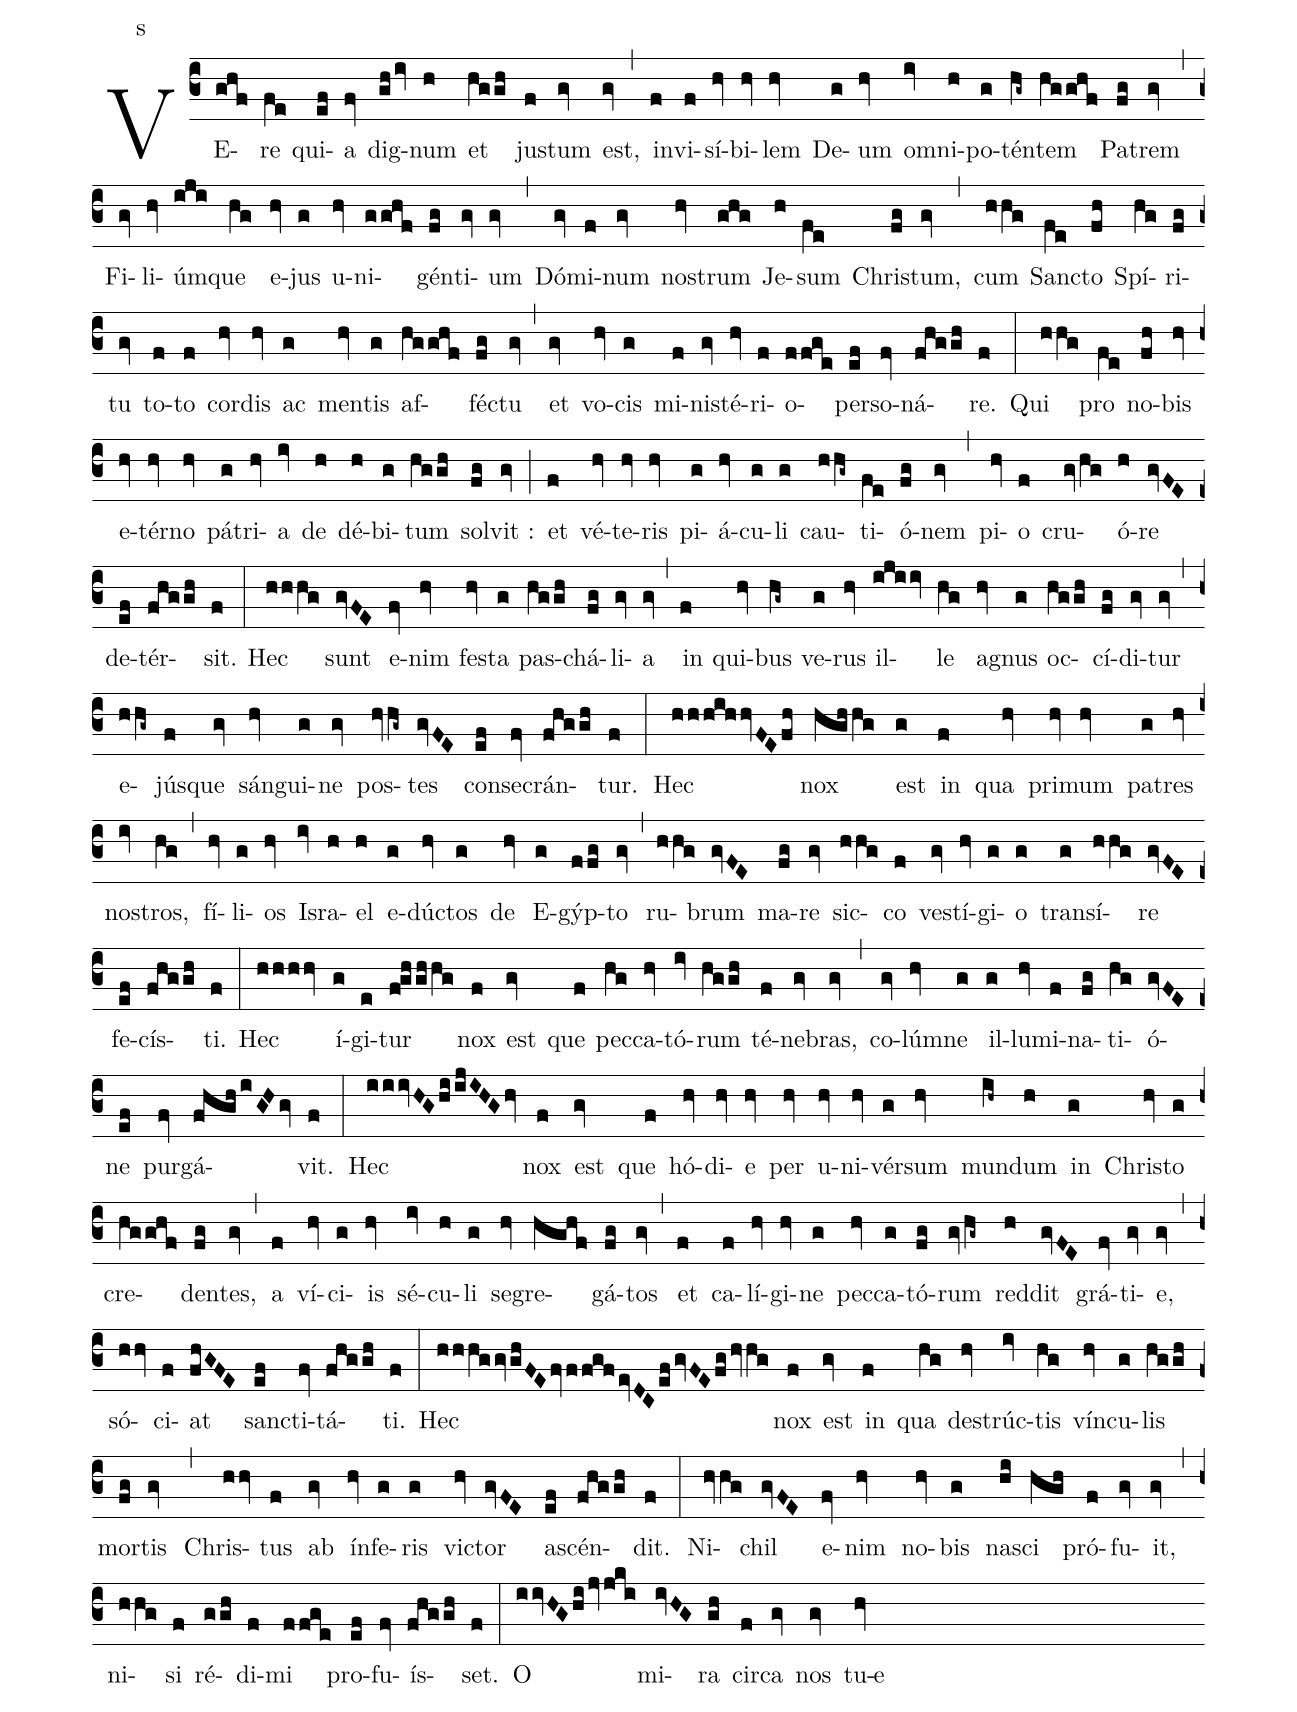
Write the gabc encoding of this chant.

annotation: s;
%%
(c3)
VE(ghf)re(fe) qui(ef)a(fv) dig(ghiv)num(h) et(hggh) jus(f)tum(gv) est,(gv) (,)
in(f)vi(f)sí(hv)bi(hv)lem(hv) De(g)um(hv) om(iv)ni(h)po(g)tén(hg~)tem(hgghf) Pa(fg)trem(gv) (,)
Fi(gv)li(hv)úm(iji)que(hg) e(hv)jus(g) u(hv)ni(gghf)gén(fg)ti(gv)um(gv) (,)
Dó(gv)mi(f)num(gv) nos(hv)trum(ghg) Je(h)sum(fe) Chris(fg)tum,(gv) (,)
cum(hhg) Sanc(fe)to(fh) Spí(hg)ri(fg)tu(gv) to(f)to(f) cor(hv)dis(hv) ac(g) men(hv)tis(g) af(hgghf)féc(fg)tu(gv) (,)
et(gv) vo(hv)cis(g) mi(f)nis(gv)té(hv)ri(f)o(ffge)per(ef)so(fv)ná(fhggh)re.(f) (:)
Qui(hhg) pro(fe) no(fh)bis(hv) e(hv)tér(hv)no(hv) pá(g)tri(hv)a(iv) de(h) dé(h)bi(g)tum(hggh) sol(fg)vit :(gv) (;)
et(f) vé(hv)te(hv)ris(hv) pi(g)á(hv)cu(g)li(g) cau(hhg~)ti(fe)ó(fg)nem(gv) (,)
pi(hv)o(f) cru(gvhg)ó(h)re(gvFE) de(ef)tér(fhggh)sit.(f) (:)
Hec(hhhg) sunt(gvFE) e(fv)nim(hv) fes(hv)ta(g) pas(hggh)chá(fg)li(gv)a(gv) (,)
in(f) qui(hv)bus(hg~) ve(g)rus(hv) il(ijiiv)le(hg) ag(hv)nus(g) oc(hggh)cí(fg)di(gv)tur(gv) (,)
e(hhg~)jús(f)que(gv) sán(hv)gui(g)ne(gv) pos(hvhg~)tes(gvFE) con(ef)se(fv)crán(fhggh)tur.(f) (:)
Hec(hhhihhvFEfh) nox(hghhg) est(g) in(f) qua(hv) pri(hv)mum(hv) pa(g)tres(hv) nos(iv)tros,(hg) (,)
fí(hv)li(g)os(hv) Is(iv)ra(h)el(h) e(g)dúc(hv)tos(g) de(hv) E(g)gýp(ffg)to(gv) (,)
ru(hhg)brum(gvFE) ma(fg)re(gv) sic(hhg)co(f) ves(gv)tí(hv)gi(g)o(g) trans(g)í(hhg)re(gvFE) fe(ef)cís(fhggh)ti.(f) (:)
Hec(hhhhv) í(g)gi(e)tur(fghghhg) nox(f) est(gv) que(f) pec(hg)ca(hv)tó(iv)rum(hggh) té(f)ne(gv)bras,(gv) (,)
co(gv)lúm(hv)ne(g) il(g)lu(hv)mi(f)na(fg)ti(hg)ó(gvFE)ne(ef) pur(fv)gá(fhghiGHgv)vit.(f) (:)
Hec(iiivHGhiijIHGhv) nox(f) est(gv) que(f) hó(hv)di(hv)e(hv) per(hv) u(hv)ni(hv)vér(g)sum(hv) mun(ih~)dum(h) in(g) Chris(hv)to(g) cre(hgghf)den(fg)tes,(gv) (,)
a(f) ví(hv)ci(g)is(hv) sé(iv)cu(h)li(g) seg(hv)re(hghf)gá(fg)tos(gv) (,)
et(f) ca(f)lí(hv)gi(hv)ne(g) pec(hv)ca(g)tó(fg)rum(gvhg~) red(h)dit(gvFE) grá(fv)ti(gv)e,(gv) (,)
só(hhv)ci(f)at(fhGFE) sanc(ef)ti(fv)tá(fhggh)ti.(f) (:)
Hec(hhhggvghFEfvffgfevDCefgvFEfghvhg) nox(f) est(gv) in(f) qua(hg) des(hv)trúc(iv)tis(hg) vín(hv)cu(g)lis(hggh) mor(fg)tis(gv) (,)
Chris(hhv)tus(f) ab(gv) ín(hv)fe(g)ris(g) vic(hv)tor(gvFE) as(ef)cén(fhggh)dit.(f) (:)
Ni(hvhg)chil(gvFE) e(fv)nim(hv) no(hv)bis(g) nas(hi)ci(hgh) pró(f)fu(gv)it,(gv) (,)
ni(hhg)si(f) ré(ggh)di(f)mi(ffge) pro(ef)fu(fv)ís(fhggh)set.(f) (:)
O(iivHGhijvjki) mi(ivHG)ra(gh) cir(f)ca(gv) nos(gv) tu(hv)e()
